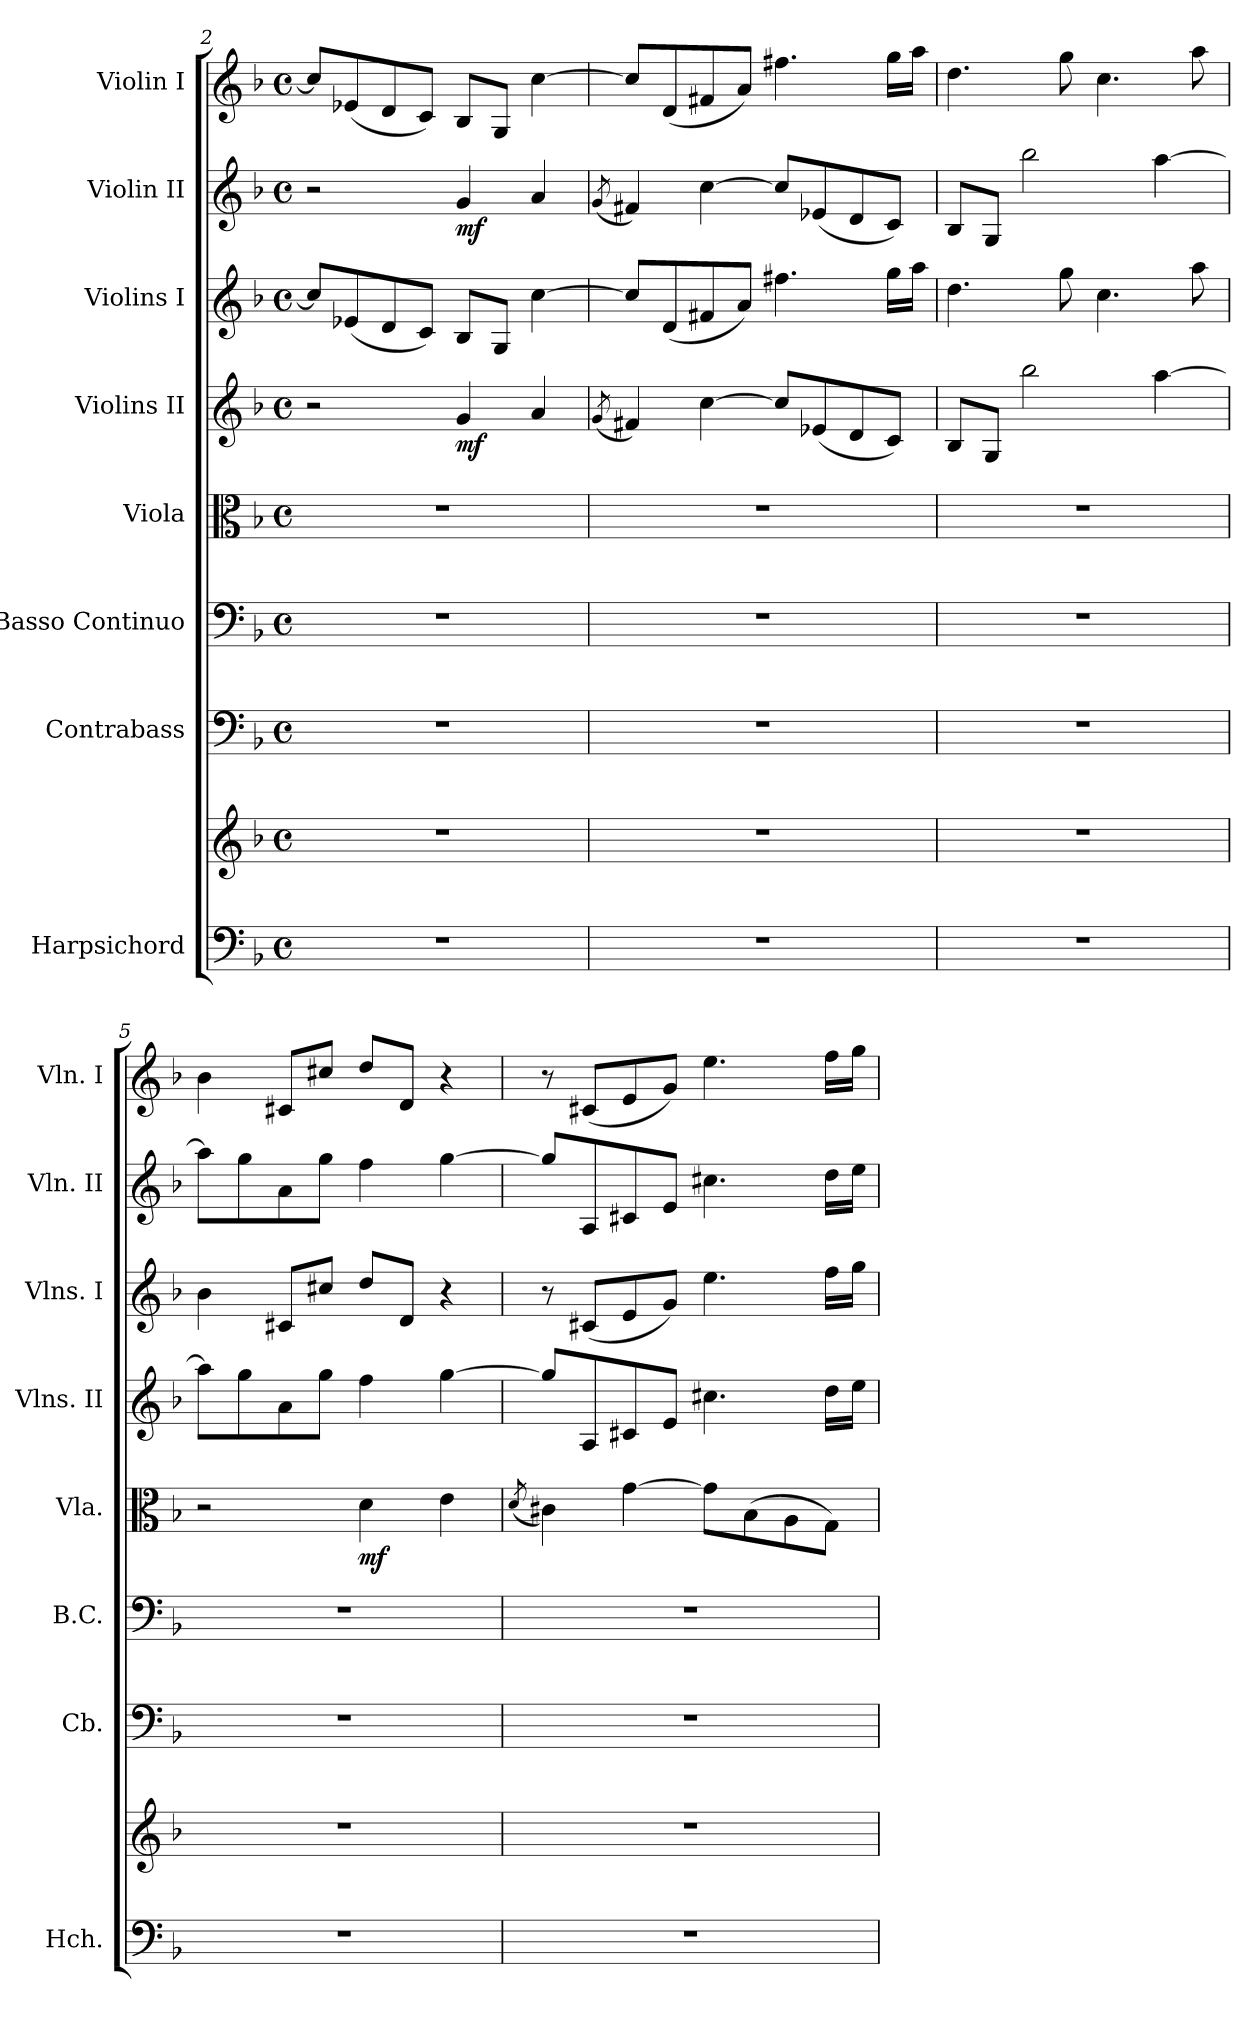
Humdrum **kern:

**kern	**kern	**kern	**kern	**kern	**dynam	**kern	**dynam	**kern	**kern	**dynam	**kern
*part8	*part8	*part7	*part6	*part5	*part5	*part4	*part4	*part3	*part2	*part2	*part1
*staff9	*staff8	*staff7	*staff6	*staff5	*staff5	*staff4	*staff4	*staff3	*staff2	*staff2	*staff1
*I"Harpsichord	*	*I"Contrabass	*I"Basso Continuo	*I"Viola	*	*I"Violins II	*	*I"Violins I	*I"Violin II	*	*I"Violin I
*I'Hch.	*	*I'Cb.	*I'B.C.	*I'Vla.	*	*I'Vlns. II	*	*I'Vlns. I	*I'Vln. II	*	*I'Vln. I
*clefF4	*clefG2	*clefF4	*clefF4	*clefC3	*	*clefG2	*	*clefG2	*clefG2	*	*clefG2
*	*	*ITrd7c12	*	*	*	*	*	*	*	*	*
*k[b-]	*k[b-]	*k[b-]	*k[b-]	*k[b-]	*	*k[b-]	*	*k[b-]	*k[b-]	*	*k[b-]
*M4/4	*M4/4	*M4/4	*M4/4	*M4/4	*	*M4/4	*	*M4/4	*M4/4	*	*M4/4
*met(c)	*met(c)	*met(c)	*met(c)	*met(c)	*	*met(c)	*	*met(c)	*met(c)	*	*met(c)
=2	=2	=2	=2	=2	=2	=2	=2	=2	=2	=2	=2
1r	1r	1r	1r	1r	.	2r	.	8cc/L]	2r	.	8cc/L]
.	.	.	.	.	.	.	.	(<8e-X/	.	.	(<8e-X/
.	.	.	.	.	.	.	.	8d/	.	.	8d/
.	.	.	.	.	.	.	.	8c/J)	.	.	8c/J)
!	!	!	!	!	!	!	!LO:DY:b	!	!	!LO:DY:b	!
.	.	.	.	.	.	4g/	mf	8B-/L	4g/	mf	8B-/L
.	.	.	.	.	.	.	.	8G/J	.	.	8G/J
.	.	.	.	.	.	4a/	.	[4cc\	4a/	.	[4cc\
=3	=3	=3	=3	=3	=3	=3	=3	=3	=3	=3	=3
.	.	.	.	.	.	(<8qg/	.	.	(<8qg/	.	.
1r	1r	1r	1r	1r	.	4f#X/)	.	8cc/L]	4f#X/)	.	8cc/L]
.	.	.	.	.	.	.	.	(<8d/	.	.	(<8d/
.	.	.	.	.	.	[4cc\	.	8f#X/	[4cc\	.	8f#X/
.	.	.	.	.	.	.	.	8a/J)	.	.	8a/J)
.	.	.	.	.	.	8cc/L]	.	4.ff#X\	8cc/L]	.	4.ff#X\
.	.	.	.	.	.	(<8e-X/	.	.	(<8e-X/	.	.
.	.	.	.	.	.	8d/	.	.	8d/	.	.
.	.	.	.	.	.	8c/J)	.	16gg\LL	8c/J)	.	16gg\LL
.	.	.	.	.	.	.	.	16aa\JJ	.	.	16aa\JJ
=4	=4	=4	=4	=4	=4	=4	=4	=4	=4	=4	=4
1r	1r	1r	1r	1r	.	8B-/L	.	4.dd\	8B-/L	.	4.dd\
.	.	.	.	.	.	8G/J	.	.	8G/J	.	.
.	.	.	.	.	.	2bb-\	.	.	2bb-\	.	.
.	.	.	.	.	.	.	.	8gg\	.	.	8gg\
.	.	.	.	.	.	.	.	4.cc\	.	.	4.cc\
.	.	.	.	.	.	[4aa\	.	.	[4aa\	.	.
.	.	.	.	.	.	.	.	8aa\	.	.	8aa\
!!LO:PB:g=z
=5	=5	=5	=5	=5	=5	=5	=5	=5	=5	=5	=5
1r	1r	1r	1r	2r	.	8aa\L]	.	4b-\	8aa\L]	.	4b-\
.	.	.	.	.	.	8gg\	.	.	8gg\	.	.
.	.	.	.	.	.	8a\	.	8c#X/L	8a\	.	8c#X/L
.	.	.	.	.	.	8gg\J	.	8cc#X/J	8gg\J	.	8cc#X/J
!	!	!	!	!	!LO:DY:b	!	!	!	!	!	!
.	.	.	.	4d\	mf	4ff\	.	8dd/L	4ff\	.	8dd/L
.	.	.	.	.	.	.	.	8d/J	.	.	8d/J
.	.	.	.	4e\	.	[4gg\	.	4r	[4gg\	.	4r
=6	=6	=6	=6	=6	=6	=6	=6	=6	=6	=6	=6
.	.	.	.	(<8qd/	.	.	.	.	.	.	.
1r	1r	1r	1r	4c#X\)	.	8gg/L]	.	8r	8gg/L]	.	8r
.	.	.	.	.	.	8A/	.	(<8c#X/L	8A/	.	(<8c#X/L
.	.	.	.	[4g\	.	8c#X/	.	8e/	8c#X/	.	8e/
.	.	.	.	.	.	8e/J	.	8g/J)	8e/J	.	8g/J)
.	.	.	.	8g\L]	.	4.cc#X\	.	4.ee\	4.cc#X\	.	4.ee\
.	.	.	.	(>8B-\	.	.	.	.	.	.	.
.	.	.	.	8A\	.	.	.	.	.	.	.
.	.	.	.	8G\J)	.	16dd\LL	.	16ff\LL	16dd\LL	.	16ff\LL
.	.	.	.	.	.	16ee\JJ	.	16gg\JJ	16ee\JJ	.	16gg\JJ
=	=	=	=	=	=	=	=	=	=	=	=
*-	*-	*-	*-	*-	*-	*-	*-	*-	*-	*-	*-
